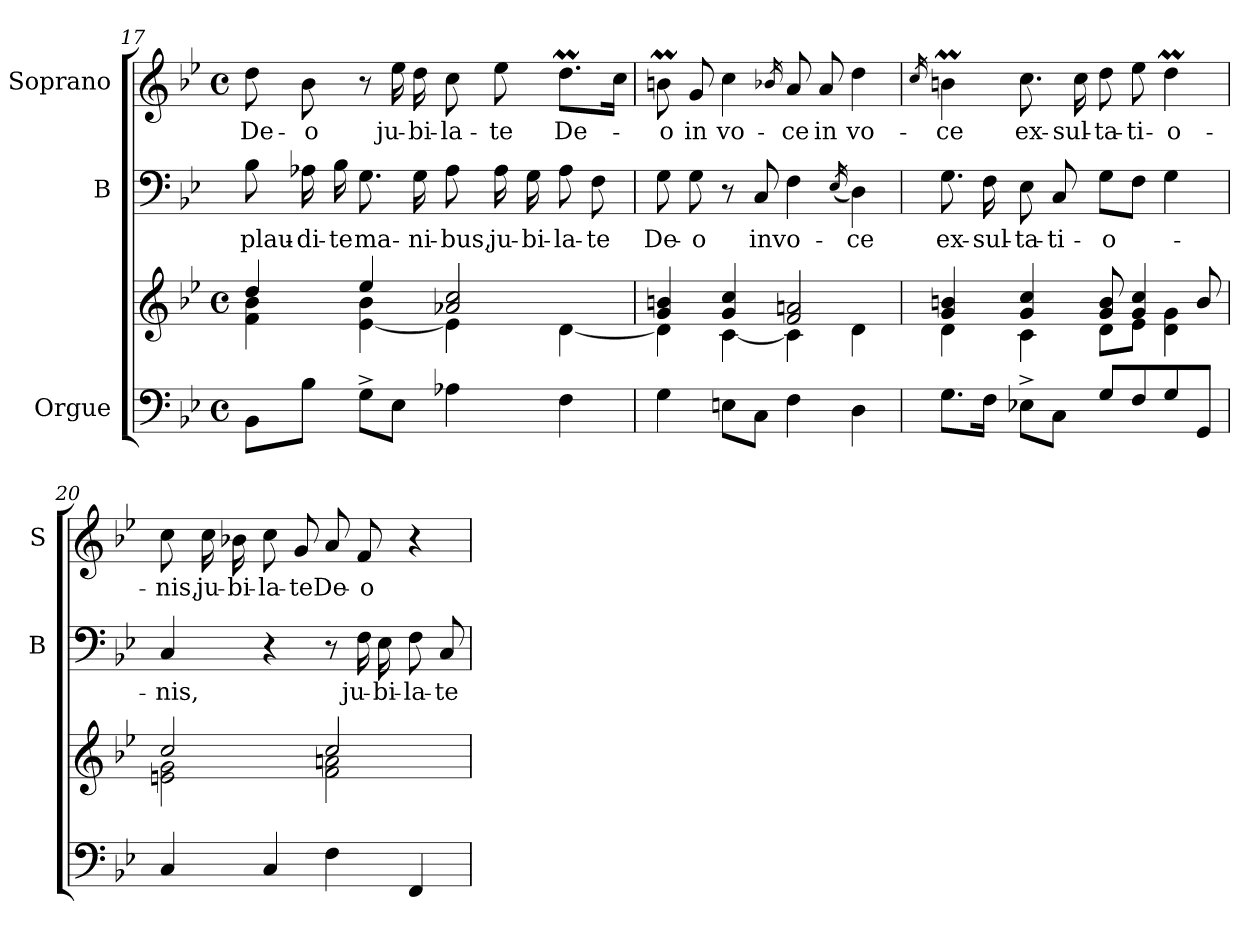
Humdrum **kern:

**kern	**kern	**kern	**text	**kern	**text
*part3	*part3	*part2	*part2	*part1	*part1
*staff4	*staff3	*staff2	*staff2	*staff1	*staff1
*I"Orgue	*	*I"B	*	*I"Soprano	*
*	*	*I'B	*	*I'S	*
!!LO:LB:g=z
*clefF4	*clefG2	*clefF4	*	*clefG2	*
*k[b-e-]	*k[b-e-]	*k[b-e-]	*	*k[b-e-]	*
*B-:	*B-:	*B-:	*	*B-:	*
*M4/4	*M4/4	*	*	*M4/4	*
*met(c)	*met(c)	*	*	*met(c)	*
=17	=17	=17	=17	=17	=17
*	*^	*	*	*	*
!	!	!	!	!LO:LY:b:cj	!	!LO:LY:b:cj
8BB-\L	4dd/	4f\ 4b-\	8B-\	plau-	8dd\	De-
!	!	!	!	!LO:LY:b	!	!LO:LY:b:cj
8B-\J	.	.	16A-X\	-di-	8b-\	-o
!	!	!	!	!LO:LY:b:rj	!	!
.	.	.	16B-\	-te	.	.
!	!	!	!	!LO:LY:b:cj	!	!
8G^<\L	4ee-/	4b-\ [<4e-\	8.G\	ma-	8r	.
!	!	!	!	!	!	!LO:LY:b
8E-\J	.	.	.	.	16ee-\	ju-
!	!	!	!	!LO:LY:b	!	!LO:LY:b:rj
.	.	.	16G\	-ni-	16dd\	-bi-
!	!	!	!	!LO:LY:b:cj	!	!LO:LY:b:cj
4A-X\	2a-X/ 2cc/	4e-\]	8A-\	-bus,	8cc\	-la-
!	!	!	!	!LO:LY:b	!	!LO:LY:b:cj
.	.	.	16A-\	ju-	8ee-\	-te
!	!	!	!	!LO:LY:b:cj	!	!
.	.	.	16G\	-bi-	.	.
!	!	!	!	!LO:LY:b:cj	!	!LO:LY:b:cj
4F\	.	[<4d\	8A-\	-la-	8.ddm\L	De-
!	!	!	!	!LO:LY:b:rj	!	!
.	.	.	8F\	-te	.	.
.	.	.	.	.	16cc\J	.
=18	=18	=18	=18	=18	=18	=18
!	!	!	!	!LO:LY:b:cj	!	!LO:LY:b:cj
4G\	4bn/ 4g/	4d\]	8G\	De-	8bnm\	-o
!	!	!	!	!LO:LY:b:rj	!	!LO:LY:b:cj
.	.	.	8G\	-o	8g/	in
!	!	!	!	!	!	!LO:LY:b:cj
8En\L	4g/ 4cc/	[<4c\	8r	.	4cc\	vo-
!	!	!	!	!LO:LY:b	!	!
8C\J	.	.	8C/	invo-	.	.
.	.	.	.	.	16qb-X/	.
!	!	!	!	!	!	!LO:LY:b:cj
4F\	2an/ 2f/	4c\]	4F\	.	8a/	-ce
!	!	!	!	!	!	!LO:LY:b:cj
.	.	.	.	.	8a/	in
.	.	.	(>16qE-/	.	.	.
!	!	!	!	!LO:LY:b:cj	!	!LO:LY:b:cj
4D\	.	4d\	4D\)	-ce	4dd\	vo-
*	*v	*v	*	*	*	*
=19	=19	=19	=19	=19	=19
.	.	.	.	16qcc/	.
*^	*^	*	*	*	*
*	*	*	*^	*	*	*	*
!	!	!	!	!	!	!LO:LY:b	!	!LO:LY:b:cj
4ryy	8.G\L	4g/ 4bn/	4d\	4ryy	8.G\	ex-	4bnm\	-ce
!	!	!	!	!	!	!LO:LY:b:cj	!	!
.	16F\J	.	.	.	16F\	-sul-	.	.
!	!	!	!	!	!	!LO:LY:b:cj	!	!LO:LY:b
8E-X^<\L	4ryy	4g/ 4cc/	4ryy	4c\	8E-\	-ta-	8.cc\	ex-
!	!	!	!	!	!	!LO:LY:b:rj	!	!
8C\J	.	.	.	.	8C/	-ti-	.	.
!	!	!	!	!	!	!	!	!LO:LY:b:cj
.	.	.	.	.	.	.	16cc\	-sul-
!	!	!	!	!	!	!LO:LY:b:cj	!	!LO:LY:b:cj
2ryy	8G/L	8g/ 8b/	8d\L	2ryy	8G\L	-o-	8dd\	-ta-
!	!	!	!	!	!	!	!	!LO:LY:b:rj
.	8F/	4g/ 4cc/	8e-\J	.	8F\J	.	8ee-\	-ti-
!	!	!	!	!	!	!	!	!LO:LY:b:rj
.	8G/	.	4d\ 4g\	.	4G\	.	4ddm\	-o-
.	8GG/J	8b/	.	.	.	.	.	.
*	*	*	*v	*v	*	*	*	*
=20	=20	=20	=20	=20	=20	=20	=20
!	!	!	!	!	!LO:LY:b:cj	!	!LO:LY:b:cj
*v	*v	*	*	*	*	*	*
4C/	2cc/	2en\ 2g\	4C/	-nis,	8cc\	-nis,
!	!	!	!	!	!	!LO:LY:b:cj
.	.	.	.	.	16cc\	ju-
!	!	!	!	!	!	!LO:LY:b
.	.	.	.	.	16b-X\	-bi-
!	!	!	!	!	!	!LO:LY:b:cj
4C/	.	.	4r	.	8cc\	-la-
!	!	!	!	!	!	!LO:LY:b:rj
.	.	.	.	.	8g/	-te
!	!	!	!	!	!	!LO:LY:b:cj
4F\	2cc/	2an\ 2f\	8r	.	8a/	De-
!	!	!	!	!LO:LY:b	!	!LO:LY:b:rj
.	.	.	16F\	ju-	8f/	-o
!	!	!	!	!LO:LY:b:cj	!	!
.	.	.	16E-\	-bi-	.	.
!	!	!	!	!LO:LY:b:cj	!	!
4FF/	.	.	8F\	-la-	4r	.
!	!	!	!	!LO:LY:b:rj	!	!
.	.	.	8C/	-te	.	.
*	*v	*v	*	*	*	*
=	=	=	=	=	=
*-	*-	*-	*-	*-	*-
